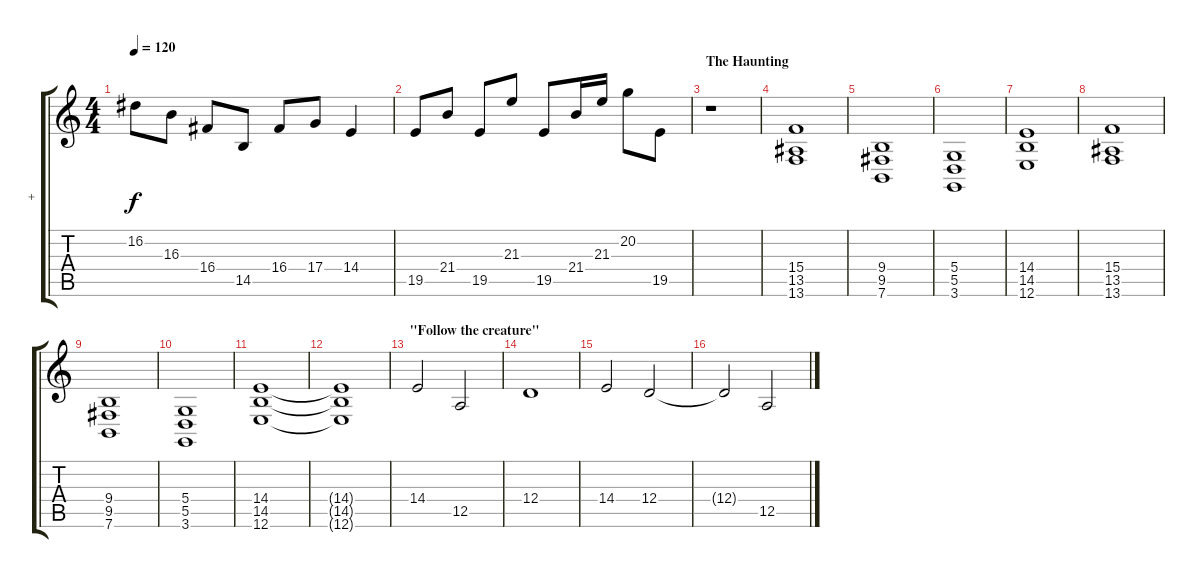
\track ("+" "+") {instrument orchestralharp}
\staff {score tabs}
\tuning (E4 B3 G3 D3 A2 E2) {hide}
\ts (4 4)
\tempo 120
\clef g2
\ks c
16.2.8{dy f} 16.3.8 16.4.8 14.5.8 16.4.8 17.4.8 14.4.4 |
19.5.8 21.4.8 19.5.8 21.3.8 19.5.8 21.4.16 21.3.16 20.2.8 19.5.8 |
\section ("" "The Haunting")
r.1{instrument orchestrahit} |
(15.4 13.5 13.6).1 |
(9.4 9.5 7.6).1 |
(5.4 5.5 3.6).1 |
(14.4 14.5 12.6).1 |
(15.4 13.5 13.6).1 |
(9.4 9.5 7.6).1 |
(5.4 5.5 3.6).1 |
(14.4 14.5 12.6).1 |
(14.4{t} 14.5{t} 12.6{t}).1 |
\section ("" "\"Follow the creature\"")
14.4.2{instrument choiraahs} 12.5.2 |
12.4.1 |
14.4.2 12.4.2 |
12.4{t}.2 12.5.2
